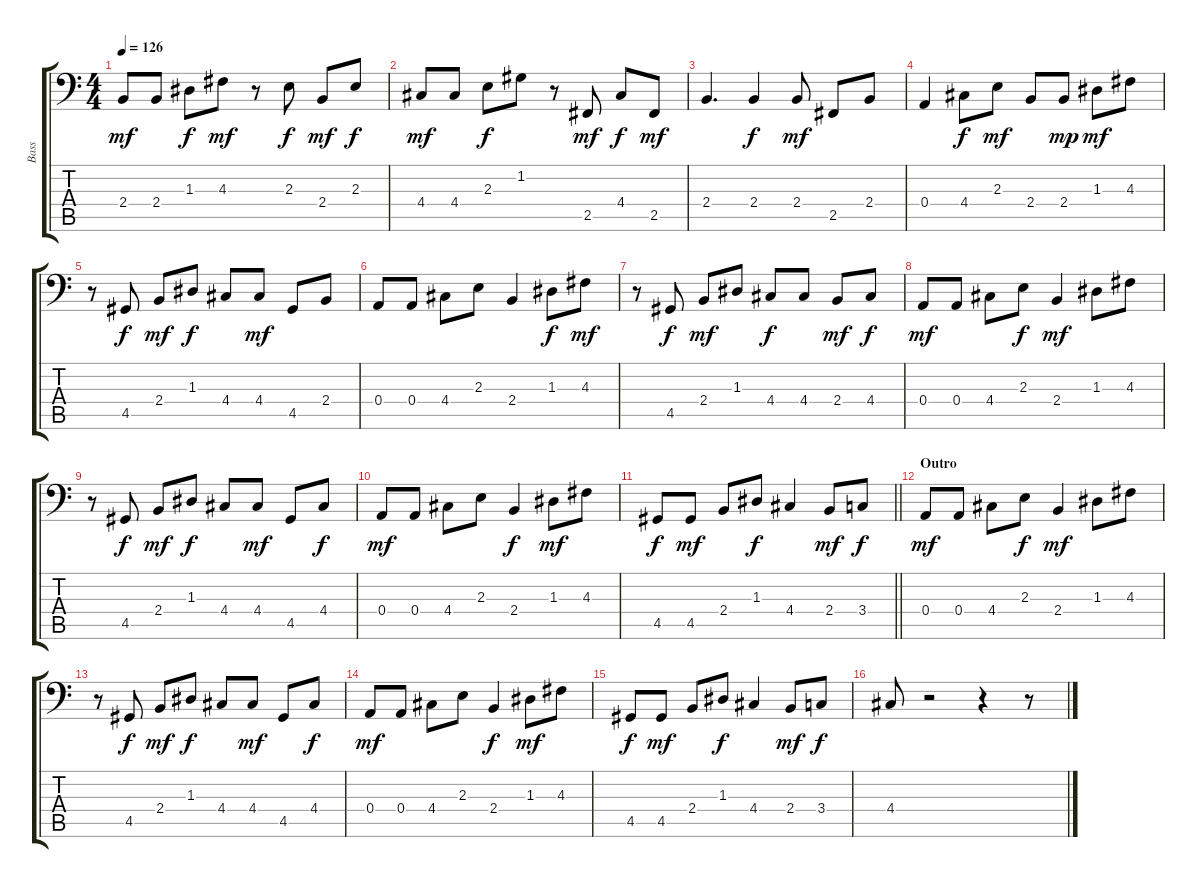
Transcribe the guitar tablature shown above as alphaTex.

\track ("Bass" "Bass") {instrument synthbass2}
\staff {score tabs}
\tuning (C3 G2 D2 A1 E1 B0) {hide}
\ts (4 4)
\tempo 126
\clef f4
\ks c
2.4.8{dy mf} 2.4.8 1.3.8{dy f} 4.3.8{dy mf} r.8 2.3.8{dy f} 2.4.8{dy mf} 2.3.8{dy f} |
4.4.8{dy mf} 4.4.8 2.3.8{dy f} 1.2.8 r.8 2.5.8{dy mf} 4.4.8{dy f} 2.5.8{dy mf} |
2.4.4{d} 2.4.4{dy f} 2.4.8{dy mf} 2.5.8 2.4.8 |
0.4.4 4.4.8{dy f} 2.3.8{dy mf} 2.4.8 2.4.8{dy mp} 1.3.8{dy mf} 4.3.8 |
r.8 4.5.8{dy f} 2.4.8{dy mf} 1.3.8{dy f} 4.4.8 4.4.8{dy mf} 4.5.8 2.4.8 |
0.4.8 0.4.8 4.4.8 2.3.8 2.4.4 1.3.8{dy f} 4.3.8{dy mf} |
r.8 4.5.8{dy f} 2.4.8{dy mf} 1.3.8 4.4.8{dy f} 4.4.8 2.4.8{dy mf} 4.4.8{dy f} |
0.4.8{dy mf} 0.4.8 4.4.8 2.3.8{dy f} 2.4.4{dy mf} 1.3.8 4.3.8 |
r.8 4.5.8{dy f} 2.4.8{dy mf} 1.3.8{dy f} 4.4.8 4.4.8{dy mf} 4.5.8 4.4.8{dy f} |
0.4.8{dy mf} 0.4.8 4.4.8 2.3.8 2.4.4{dy f} 1.3.8{dy mf} 4.3.8 |
\barLineRight lightlight
4.5.8{dy f} 4.5.8{dy mf} 2.4.8 1.3.8{dy f} 4.4.4 2.4.8{dy mf} 3.4.8{dy f} |
\section ("" "Outro")
0.4.8{dy mf} 0.4.8 4.4.8 2.3.8{dy f} 2.4.4{dy mf} 1.3.8 4.3.8 |
r.8 4.5.8{dy f} 2.4.8{dy mf} 1.3.8{dy f} 4.4.8 4.4.8{dy mf} 4.5.8 4.4.8{dy f} |
0.4.8{dy mf} 0.4.8 4.4.8 2.3.8 2.4.4{dy f} 1.3.8{dy mf} 4.3.8 |
4.5.8{dy f} 4.5.8{dy mf} 2.4.8 1.3.8{dy f} 4.4.4 2.4.8{dy mf} 3.4.8{dy f} |
4.4.8 r.2 r.4 r.8
